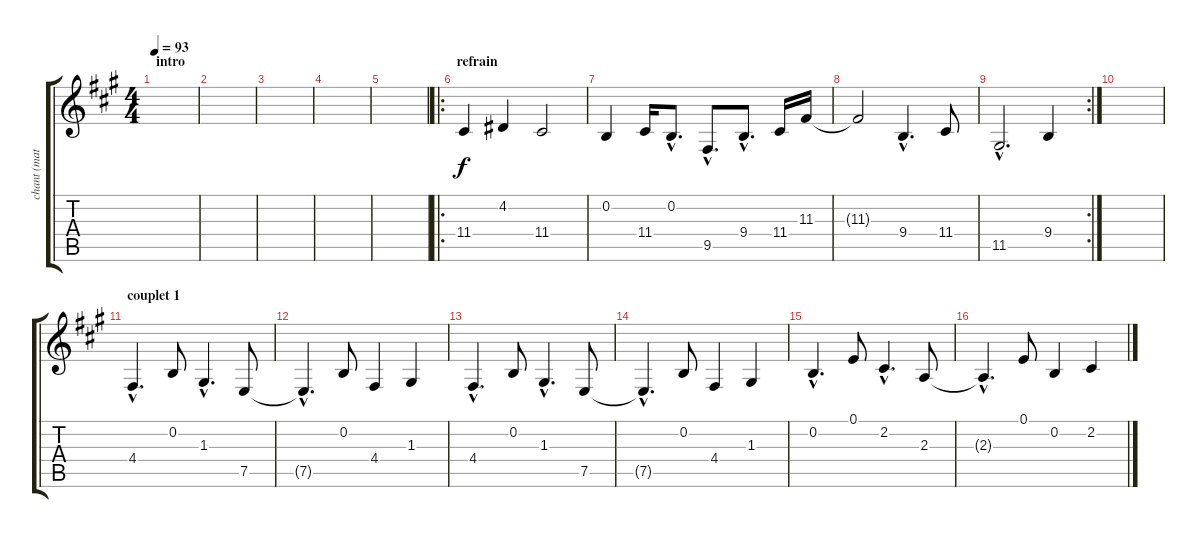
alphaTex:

\track ("chant (maty)" "chant (mat") {instrument synthstrings2}
\staff {score tabs}
\tuning (E4 B3 G3 D3 A2 E2) {hide}
\ts (4 4)
\section ("" "intro")
\tempo 93
\clef g2
\ks a
|
|
|
|
|
\ro
\section ("" "refrain")
11.4.4 4.2.4 11.4.2 |
0.2.4 11.4.16 0.2{hac}.8{d} 9.5{hac}.8{d} 9.4{hac}.8{d} 11.4.16 11.3.16 |
11.3{t}.2 9.4{hac}.4{d} 11.4.8 |
\rc 2
11.5{hac}.2{d} 9.4.4 |
|
\section ("" "couplet 1")
4.4{hac}.4{d} 0.2.8 1.3{hac}.4{d} 7.5.8 |
7.5{hac t}.4{d} 0.2.8 4.4.4 1.3.4 |
4.4{hac}.4{d instrument choiraahs} 0.2.8 1.3{hac}.4{d} 7.5.8 |
7.5{hac t}.4{d} 0.2.8 4.4.4 1.3.4 |
0.2{hac}.4{d instrument choiraahs} 0.1.8 2.2{hac}.4{d} 2.3.8 |
2.3{hac t}.4{d} 0.1.8 0.2.4 2.2.4
